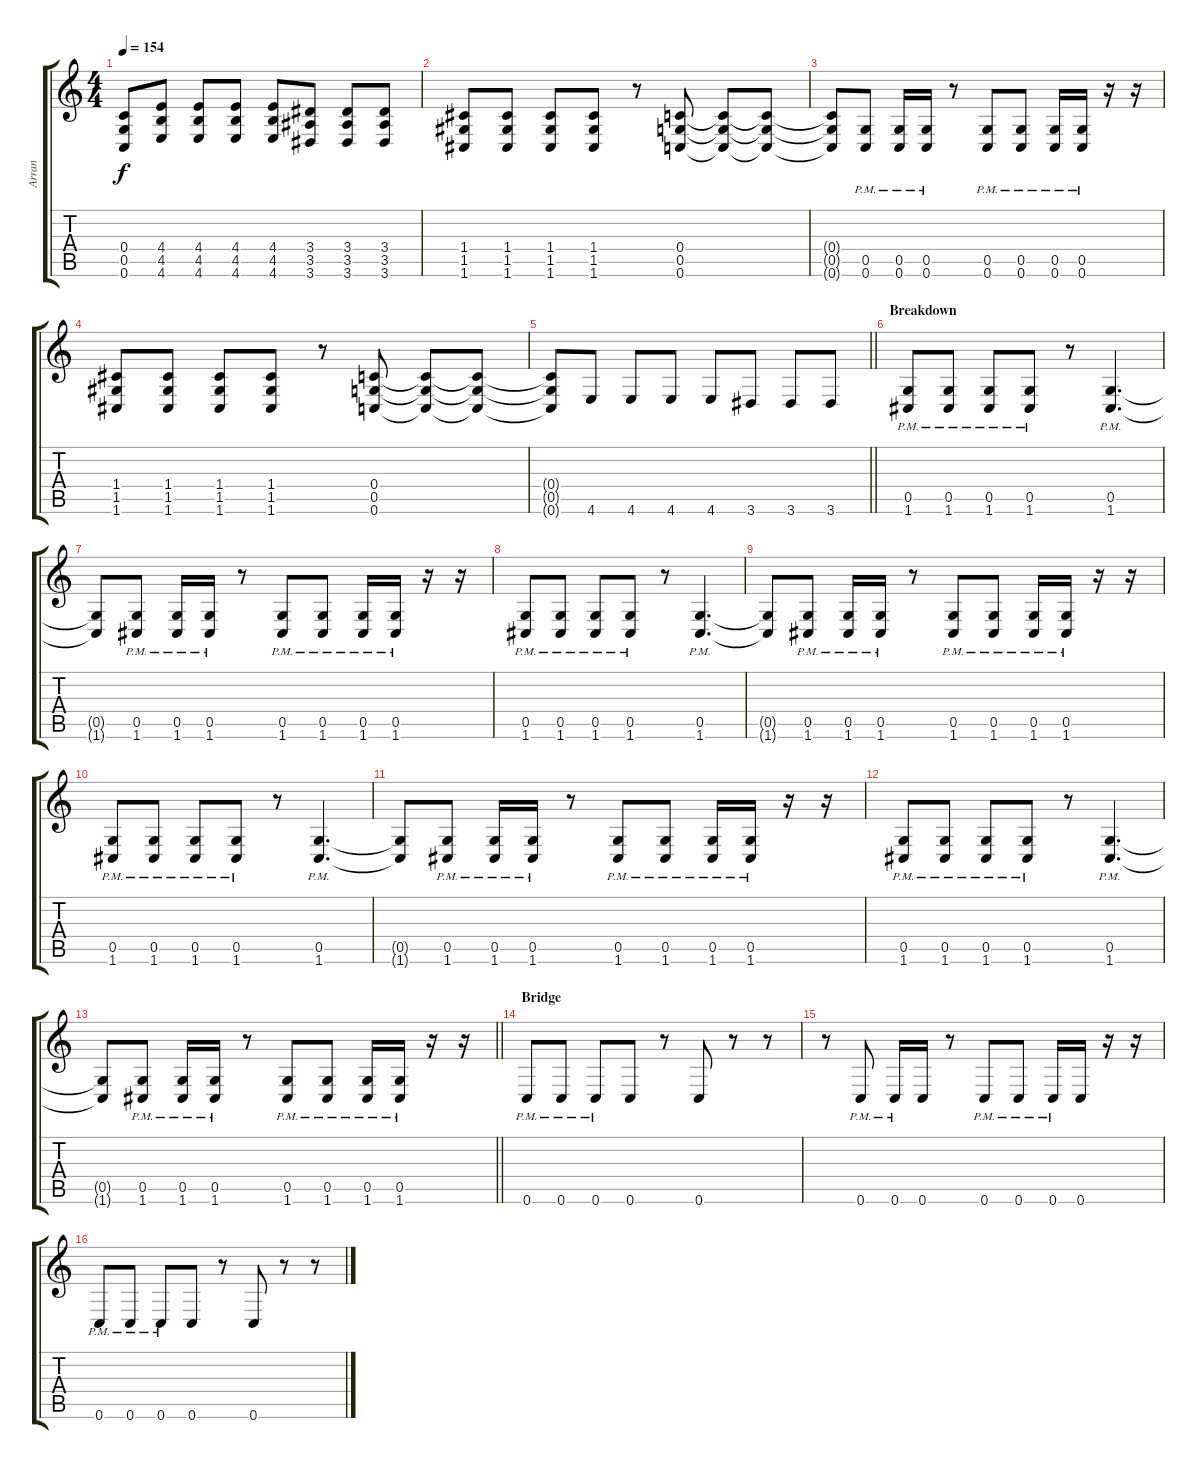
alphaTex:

\track ("Arran" "Arran") {instrument distortionguitar}
\staff {score tabs}
\tuning (D4 A3 F3 C3 G2 C2) {hide}
\ts (4 4)
\tempo 154
\clef g2
\ks c
(0.4{t} 0.5{t} 0.6{t}).8{dy f} (4.4 4.5 4.6).8 (4.4 4.5 4.6).8 (4.4 4.5 4.6).8 (4.4 4.5 4.6).8 (3.4 3.5 3.6).8 (3.4 3.5 3.6).8 (3.4 3.5 3.6).8 |
(1.4 1.5 1.6).8 (1.4 1.5 1.6).8 (1.4 1.5 1.6).8 (1.4 1.5 1.6).8 r.8 (0.4 0.5 0.6).8 (0.4{t} 0.5{t} 0.6{t}).8 (0.4{t} 0.5{t} 0.6{t}).8 |
(0.4{t} 0.5{t} 0.6{t}).8 (0.5{pm} 0.6{pm}).8 (0.5{pm} 0.6{pm}).16 (0.5{pm} 0.6{pm}).16 r.8 (0.5{pm} 0.6{pm}).8 (0.5{pm} 0.6{pm}).8 (0.5{pm} 0.6{pm}).16 (0.5{pm} 0.6{pm}).16 r.16 r.16 |
(1.4 1.5 1.6).8 (1.4 1.5 1.6).8 (1.4 1.5 1.6).8 (1.4 1.5 1.6).8 r.8 (0.4 0.5 0.6).8 (0.4{t} 0.5{t} 0.6{t}).8 (0.4{t} 0.5{t} 0.6{t}).8 |
\barLineRight lightlight
(0.4{t} 0.5{t} 0.6{t}).8 4.6.8 4.6.8 4.6.8 4.6.8 3.6.8 3.6.8 3.6.8 |
\section ("" "Breakdown")
(0.5{pm} 1.6{pm}).8 (0.5{pm} 1.6{pm}).8 (0.5{pm} 1.6{pm}).8 (0.5{pm} 1.6{pm}).8 r.8 (0.5{pm} 1.6{pm}).4{d} |
(0.5{t} 1.6{t}).8 (0.5{pm} 1.6{pm}).8 (0.5{pm} 1.6{pm}).16 (0.5{pm} 1.6{pm}).16 r.8 (0.5{pm} 1.6{pm}).8 (0.5{pm} 1.6{pm}).8 (0.5{pm} 1.6{pm}).16 (0.5{pm} 1.6{pm}).16 r.16 r.16 |
(0.5{pm} 1.6{pm}).8 (0.5{pm} 1.6{pm}).8 (0.5{pm} 1.6{pm}).8 (0.5{pm} 1.6{pm}).8 r.8 (0.5{pm} 1.6{pm}).4{d} |
(0.5{t} 1.6{t}).8 (0.5{pm} 1.6{pm}).8 (0.5{pm} 1.6{pm}).16 (0.5{pm} 1.6{pm}).16 r.8 (0.5{pm} 1.6{pm}).8 (0.5{pm} 1.6{pm}).8 (0.5{pm} 1.6{pm}).16 (0.5{pm} 1.6{pm}).16 r.16 r.16 |
(0.5{pm} 1.6{pm}).8 (0.5{pm} 1.6{pm}).8 (0.5{pm} 1.6{pm}).8 (0.5{pm} 1.6{pm}).8 r.8 (0.5{pm} 1.6{pm}).4{d} |
(0.5{t} 1.6{t}).8 (0.5{pm} 1.6{pm}).8 (0.5{pm} 1.6{pm}).16 (0.5{pm} 1.6{pm}).16 r.8 (0.5{pm} 1.6{pm}).8 (0.5{pm} 1.6{pm}).8 (0.5{pm} 1.6{pm}).16 (0.5{pm} 1.6{pm}).16 r.16 r.16 |
(0.5{pm} 1.6{pm}).8 (0.5{pm} 1.6{pm}).8 (0.5{pm} 1.6{pm}).8 (0.5{pm} 1.6{pm}).8 r.8 (0.5{pm} 1.6{pm}).4{d} |
\barLineRight lightlight
(0.5{t} 1.6{t}).8 (0.5{pm} 1.6{pm}).8 (0.5{pm} 1.6{pm}).16 (0.5{pm} 1.6{pm}).16 r.8 (0.5{pm} 1.6{pm}).8 (0.5{pm} 1.6{pm}).8 (0.5{pm} 1.6{pm}).16 (0.5{pm} 1.6{pm}).16 r.16 r.16 |
\section ("" "Bridge")
0.6{pm}.8 0.6{pm}.8 0.6{pm}.8 0.6.8 r.8 0.6.8 r.8 r.8 |
r.8 0.6{pm}.8 0.6{pm}.16 0.6.16 r.8 0.6{pm}.8 0.6{pm}.8 0.6{pm}.16 0.6.16 r.16 r.16 |
0.6{pm}.8 0.6{pm}.8 0.6{pm}.8 0.6.8 r.8 0.6.8 r.8 r.8
